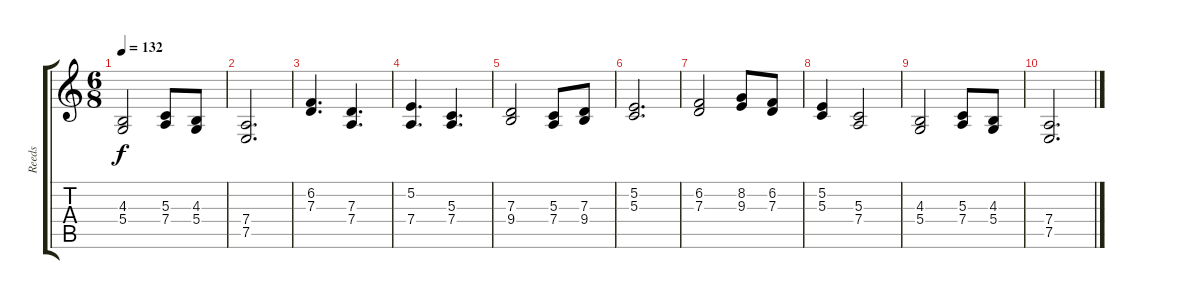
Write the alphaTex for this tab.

\track ("Reeds" "Reeds") {instrument oboe}
\staff {score tabs}
\tuning (E4 B3 G3 D3 A2 D2) {hide}
\ts (6 8)
\tempo 132
\clef g2
\ks aminor
(4.3 5.4).2{dy f} (5.3 7.4).8 (4.3 5.4).8 |
(7.4 7.5).2{d} |
(6.2 7.3).4{d} (7.3 7.4).4{d} |
(5.2 7.4).4{d} (5.3 7.4).4{d} |
(7.3 9.4).2 (5.3 7.4).8 (7.3 9.4).8 |
(5.2 5.3).2{d} |
(6.2 7.3).2 (8.2 9.3).8 (6.2 7.3).8 |
(5.2 5.3).4 (5.3 7.4).2 |
(4.3 5.4).2 (5.3 7.4).8 (4.3 5.4).8 |
(7.4 7.5).2{d}
